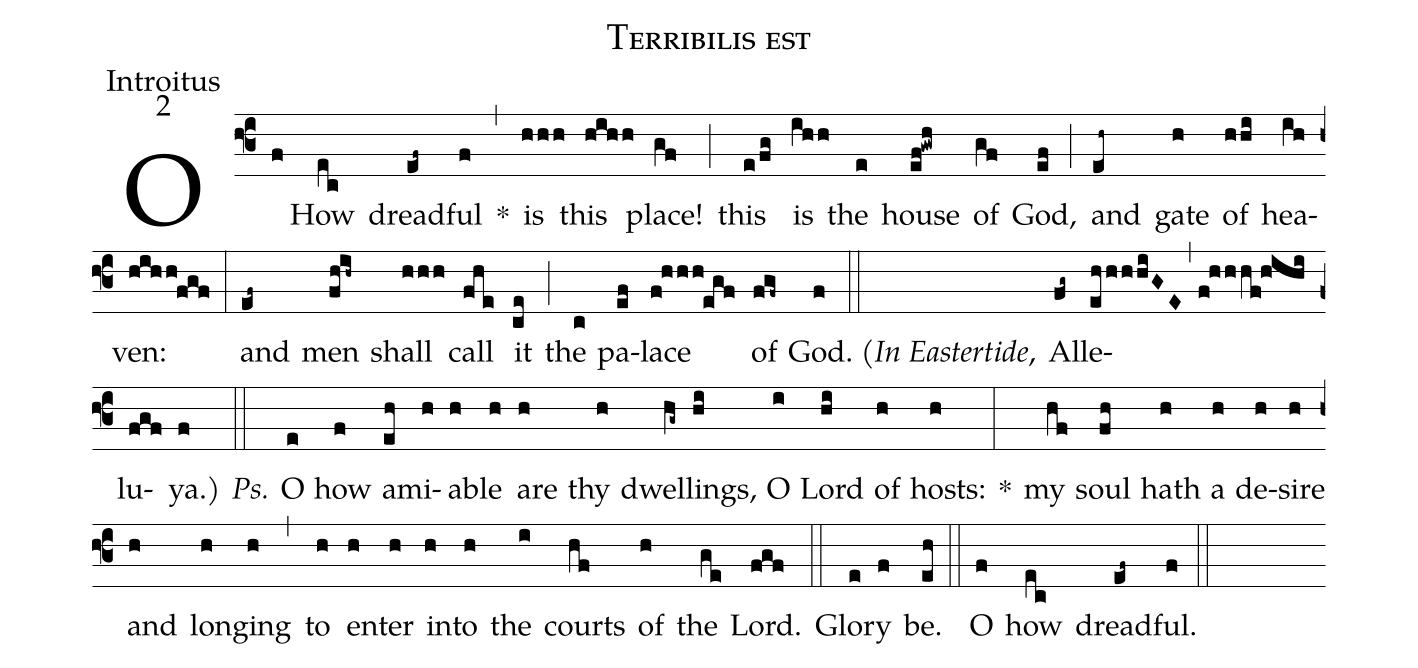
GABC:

name:Terribilis est;
office-part:Introitus;
mode:2;
%%
(f3) O(f) How(ec) dread(ef~)ful(f) *(,) is(hhh) this(hihh) place!(gf) (;) this(e/fg) is(ihh) the(e) house(ef!gwh) of(gf) God,(ef) (;) and(eh~) gate(h) of(hhi) hea(ih)ven:(hihh!fgf) (:) and(ef~) men(fh@ih~) shall(hhh) call(fhe) it(ce) (;) the(c) pa(ef)lace(f!hhh!egf) of(fgf~) God.(f) (::) <v>(</v><i>In Eastertide</i>,() Al(fg~)le(ehhhhiGE,f!hhhf!hihi)lu(fgf)ya.<v>)</v>(f) <i>Ps.</i>(::) O(e) how(f) a(eh)mi(h)a(h)ble(h) are(h) thy(h) dwel(hg~)lings,(hi) O(i) Lord(hi) of(h) hosts:(h) *(:) my(hf) soul(fh) hath(h) a(h) de(h)sire(h) and(h) long(h)ing(h) (,) to(h) en(h)ter(h) in(h)to(h) the(i) courts(hf) of(h) the(ge) Lord.(fgf) (::) Glo(e)ry(f) be.(eh) (::) O(f) how(ec) dread(ef~)ful.(f) (::)
